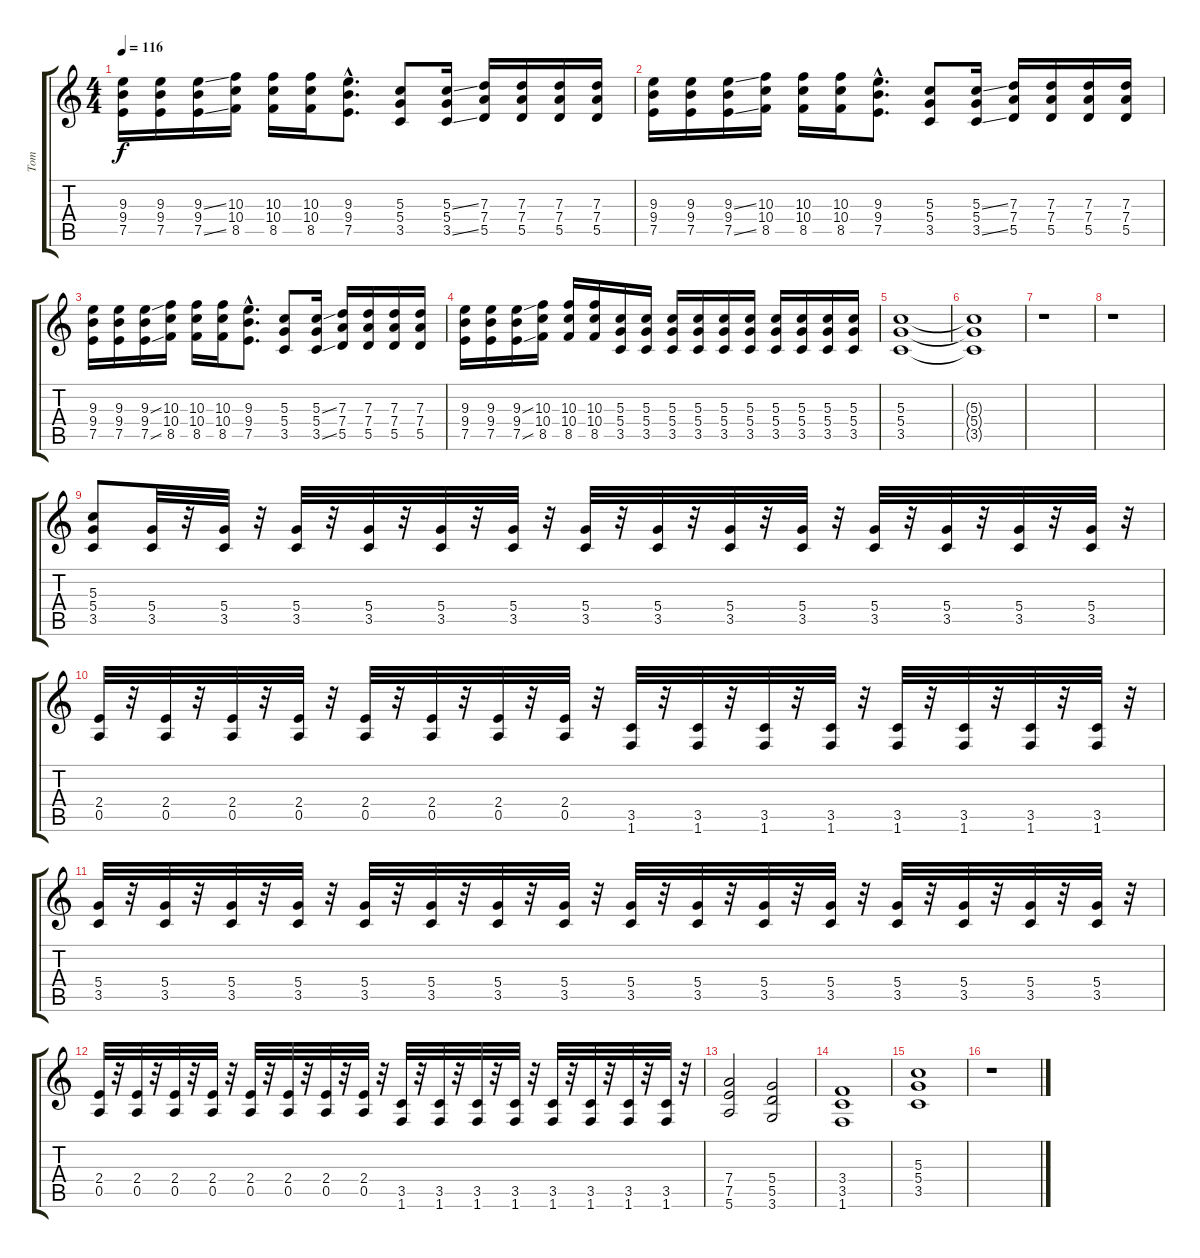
\track ("Tom" "Tom") {instrument distortionguitar}
\staff {score tabs}
\tuning (E4 B3 G3 D3 A2 E2) {hide}
\ts (4 4)
\tempo 116
\clef g2
\ks c
(9.3 9.4 7.5).16{dy f} (9.3 9.4 7.5).16 (9.3{ss} 9.4 7.5{ss}).16 (10.3 10.4 8.5).16 (10.3 10.4 8.5).16 (10.3 10.4 8.5).16 (9.3{hac} 9.4{hac} 7.5{hac}).8{d} (5.3 5.4 3.5).8 (5.3{ss} 5.4 3.5{ss}).16 (7.3 7.4 5.5).16 (7.3 7.4 5.5).16 (7.3 7.4 5.5).16 (7.3 7.4 5.5).16 |
(9.3 9.4 7.5).16 (9.3 9.4 7.5).16 (9.3{ss} 9.4 7.5{ss}).16 (10.3 10.4 8.5).16 (10.3 10.4 8.5).16 (10.3 10.4 8.5).16 (9.3{hac} 9.4{hac} 7.5{hac}).8{d} (5.3 5.4 3.5).8 (5.3{ss} 5.4 3.5{ss}).16 (7.3 7.4 5.5).16 (7.3 7.4 5.5).16 (7.3 7.4 5.5).16 (7.3 7.4 5.5).16 |
(9.3 9.4 7.5).16 (9.3 9.4 7.5).16 (9.3{ss} 9.4 7.5{ss}).16 (10.3 10.4 8.5).16 (10.3 10.4 8.5).16 (10.3 10.4 8.5).16 (9.3{hac} 9.4{hac} 7.5{hac}).8{d} (5.3 5.4 3.5).8 (5.3{ss} 5.4 3.5{ss}).16 (7.3 7.4 5.5).16 (7.3 7.4 5.5).16 (7.3 7.4 5.5).16 (7.3 7.4 5.5).16 |
(9.3 9.4 7.5).16 (9.3 9.4 7.5).16 (9.3{ss} 9.4 7.5{ss}).16 (10.3 10.4 8.5).16 (10.3 10.4 8.5).16 (10.3 10.4 8.5).16 (5.3 5.4 3.5).16 (5.3 5.4 3.5).16 (5.3 5.4 3.5).16 (5.3 5.4 3.5).16 (5.3 5.4 3.5).16 (5.3 5.4 3.5).16 (5.3 5.4 3.5).16 (5.3 5.4 3.5).16 (5.3 5.4 3.5).16 (5.3 5.4 3.5).16 |
(5.3 5.4 3.5).1 |
(5.3{t} 5.4{t} 3.5{t}).1 |
r.1 |
r.1 |
(5.3 5.4 3.5).8 (5.4 3.5).32 r.32 (5.4 3.5).32 r.32 (5.4 3.5).32 r.32 (5.4 3.5).32 r.32 (5.4 3.5).32 r.32 (5.4 3.5).32 r.32 (5.4 3.5).32 r.32 (5.4 3.5).32 r.32 (5.4 3.5).32 r.32 (5.4 3.5).32 r.32 (5.4 3.5).32 r.32 (5.4 3.5).32 r.32 (5.4 3.5).32 r.32 (5.4 3.5).32 r.32 |
(2.4 0.5).32 r.32 (2.4 0.5).32 r.32 (2.4 0.5).32 r.32 (2.4 0.5).32 r.32 (2.4 0.5).32 r.32 (2.4 0.5).32 r.32 (2.4 0.5).32 r.32 (2.4 0.5).32 r.32 (3.5 1.6).32 r.32 (3.5 1.6).32 r.32 (3.5 1.6).32 r.32 (3.5 1.6).32 r.32 (3.5 1.6).32 r.32 (3.5 1.6).32 r.32 (3.5 1.6).32 r.32 (3.5 1.6).32 r.32 |
(5.4 3.5).32 r.32 (5.4 3.5).32 r.32 (5.4 3.5).32 r.32 (5.4 3.5).32 r.32 (5.4 3.5).32 r.32 (5.4 3.5).32 r.32 (5.4 3.5).32 r.32 (5.4 3.5).32 r.32 (5.4 3.5).32 r.32 (5.4 3.5).32 r.32 (5.4 3.5).32 r.32 (5.4 3.5).32 r.32 (5.4 3.5).32 r.32 (5.4 3.5).32 r.32 (5.4 3.5).32 r.32 (5.4 3.5).32 r.32 |
(2.4 0.5).32 r.32 (2.4 0.5).32 r.32 (2.4 0.5).32 r.32 (2.4 0.5).32 r.32 (2.4 0.5).32 r.32 (2.4 0.5).32 r.32 (2.4 0.5).32 r.32 (2.4 0.5).32 r.32 (3.5 1.6).32 r.32 (3.5 1.6).32 r.32 (3.5 1.6).32 r.32 (3.5 1.6).32 r.32 (3.5 1.6).32 r.32 (3.5 1.6).32 r.32 (3.5 1.6).32 r.32 (3.5 1.6).32 r.32 |
(7.4 7.5 5.6).2 (5.4 5.5 3.6).2 |
(3.4 3.5 1.6).1 |
(5.3 5.4 3.5).1 |
r.1
